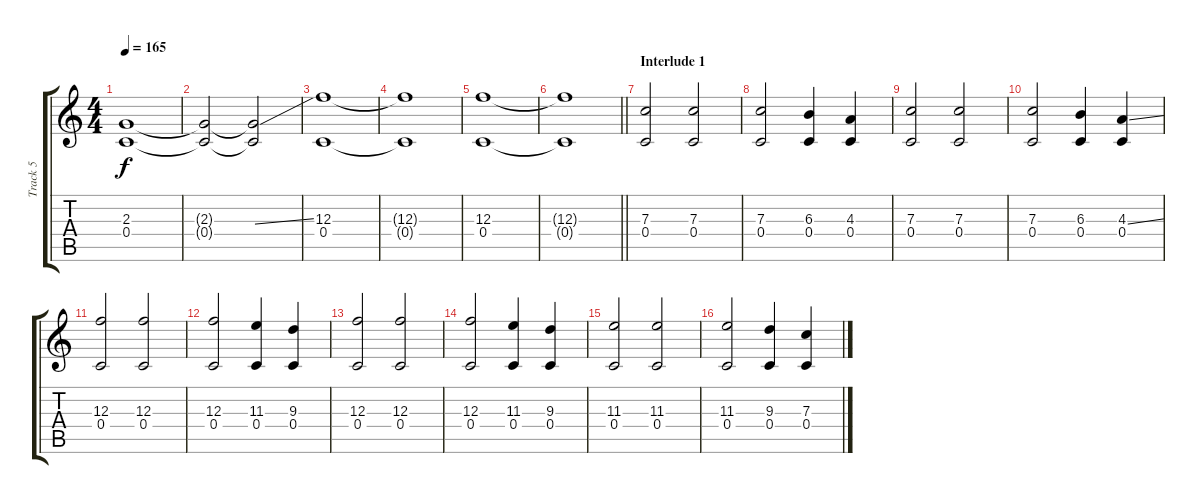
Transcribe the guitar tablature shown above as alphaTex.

\track ("Track 5" "Track 5") {instrument overdrivenguitar}
\staff {score tabs}
\tuning (D4 A3 F3 C3 G2 C2) {hide}
\ts (4 4)
\tempo 165
\clef g2
\ks c
(2.3 0.4).1{dy f} |
(2.3{t} 0.4{t}).2 (2.3{ss t} 0.4{t}).2 |
(12.3 0.4).1 |
(12.3{t} 0.4{t}).1 |
(12.3 0.4).1 |
\barLineRight lightlight
(12.3{t} 0.4{t}).1 |
\section ("" "Interlude 1")
(7.3 0.4).2 (7.3 0.4).2 |
(7.3 0.4).2 (6.3 0.4).4 (4.3 0.4).4 |
(7.3 0.4).2 (7.3 0.4).2 |
(7.3 0.4).2 (6.3 0.4).4 (4.3{ss} 0.4).4 |
(12.3 0.4).2 (12.3 0.4).2 |
(12.3 0.4).2 (11.3 0.4).4 (9.3 0.4).4 |
(12.3 0.4).2 (12.3 0.4).2 |
(12.3 0.4).2 (11.3 0.4).4 (9.3 0.4).4 |
(11.3 0.4).2 (11.3 0.4).2 |
(11.3 0.4).2 (9.3 0.4).4 (7.3 0.4).4
